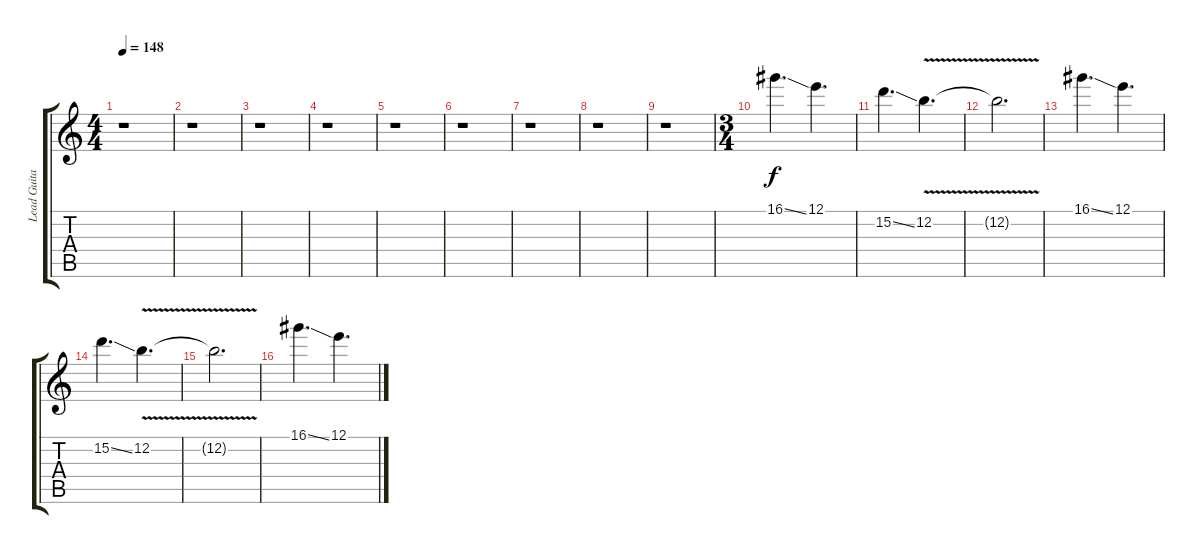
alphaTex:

\track ("Lead Guitar 3" "Lead Guita") {instrument overdrivenguitar}
\staff {score tabs}
\tuning (E4 B3 G3 D3 A2 E2) {hide}
\ts (4 4)
\tempo 148
\clef g2
\ks c
r.1{dy f} |
r.1 |
r.1 |
r.1 |
r.1 |
r.1 |
r.1 |
r.1 |
r.1 |
\ts (3 4)
16.1{ss}.4{d volume 10} 12.1.4{d} |
15.2{ss}.4{d} 12.2{v}.4{d} |
12.2{t}.2{d} |
16.1{ss}.4{d} 12.1.4{d} |
15.2{ss}.4{d} 12.2{v}.4{d} |
12.2{t}.2{d} |
16.1{ss}.4{d} 12.1.4{d}
